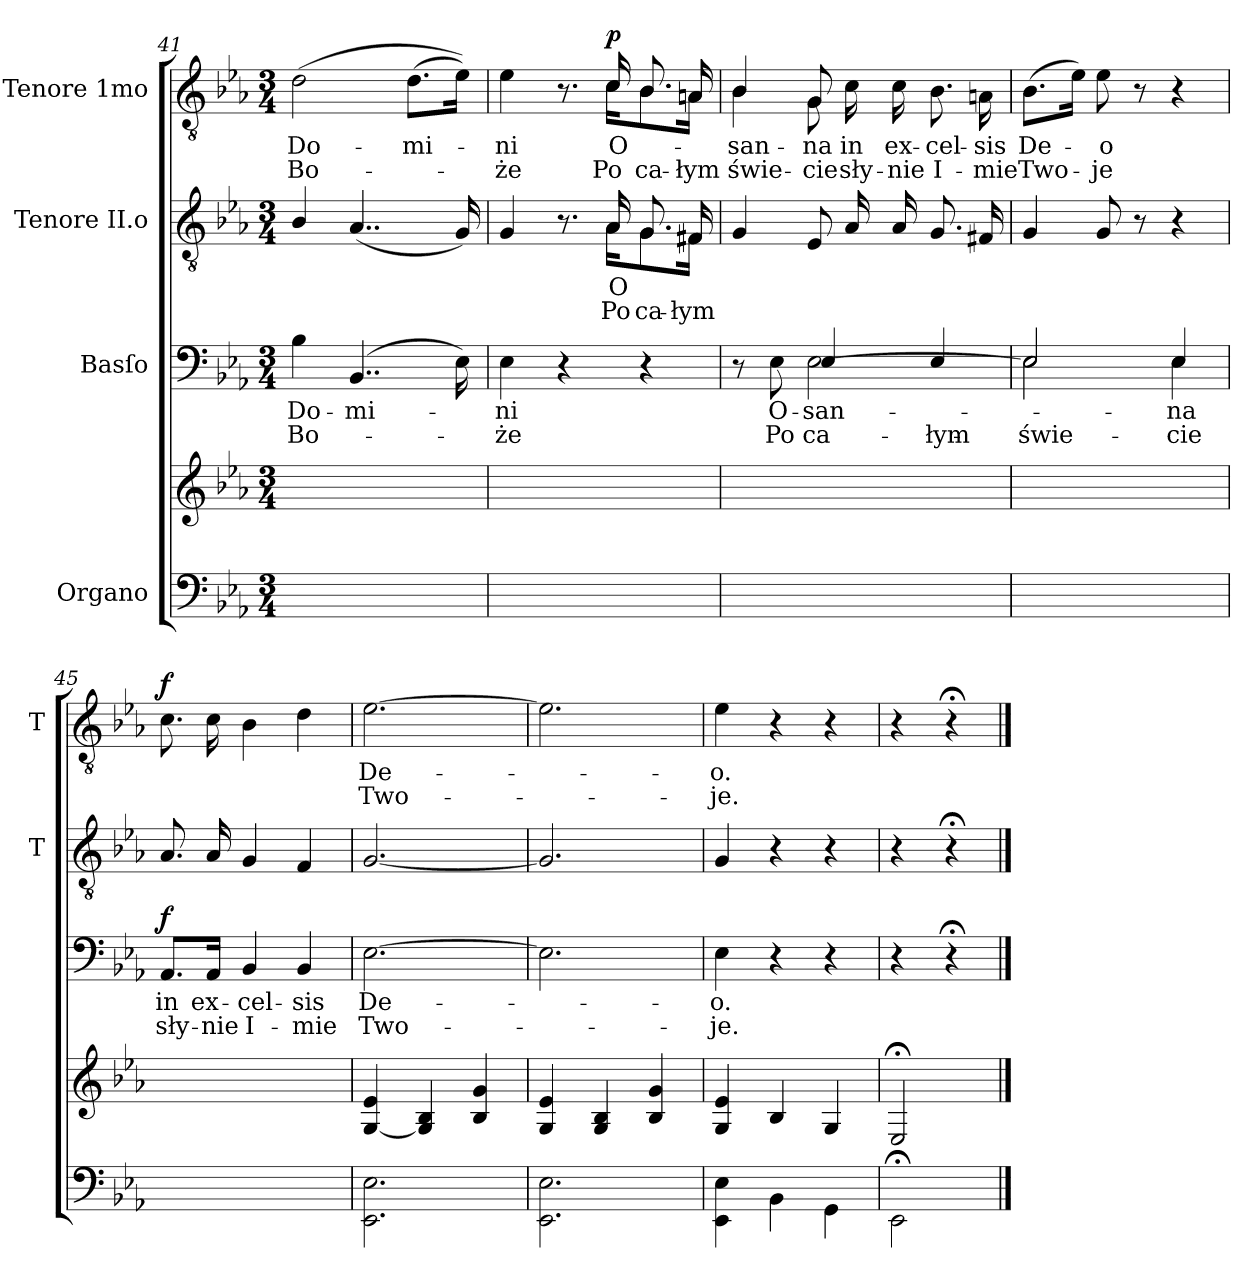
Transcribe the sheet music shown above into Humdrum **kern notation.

**kern	**kern	**kern	**text	**text	**dynam	**kern	**text	**text	**kern	**text	**text	**dynam
*part4	*part4	*part3	*part3	*part3	*part3	*part2	*part2	*part2	*part1	*part1	*part1	*part1
*staff5	*staff4	*staff3	*staff3	*staff3	*staff3	*staff2	*staff2	*staff2	*staff1	*staff1	*staff1	*staff1
*I"Organo	*	*I"Basſo	*	*	*	*I"Tenore II.o	*	*	*I"Tenore 1mo	*	*	*
*	*	*	*	*	*	*I'T	*	*	*I'T	*	*	*
*clefF4	*clefG2	*clefF4	*	*	*	*clefGv2	*	*	*clefGv2	*	*	*
*k[b-e-a-]	*k[b-e-a-]	*k[b-e-a-]	*	*	*	*k[b-e-a-]	*	*	*k[b-e-a-]	*	*	*
*E-:	*E-:	*E-:	*	*	*	*E-:	*	*	*E-:	*	*	*
*M3/4	*M3/4	*M3/4	*	*	*	*M3/4	*	*	*M3/4	*	*	*
=41	=41	=41	=41	=41	=41	=41	=41	=41	=41	=41	=41	=41
2.ryy	2.ryy	4B-\	Do-	Bo-	.	4B-/	.	.	(2d\	Do-	Bo-	.
.	.	(4..BB-/	-mi-	.	.	(4..A-/	.	.	.	.	.	.
.	.	.	.	.	.	.	.	.	(8.d\L	-mi-	.	.
.	.	16E-\)	.	.	.	16G/)	.	.	16e-\Jk))	.	.	.
=42	=42	=42	=42	=42	=42	=42	=42	=42	=42	=42	=42	=42
*	*	*	*	*	*	*^	*	*	*^	*	*	*
2.ryy	2.ryy	4E-\	-ni	-że	.	4G/	4ryy	.	.	4e-\	4ryy	-ni	-że	.
.	.	4r	.	.	.	8.r	8.ryy	.	.	8.r	8.ryy	.	.	.
!	!	!	!	!	!	!	!	!	!	!	!	!	!	!LO:DY:a
.	.	.	.	.	.	16A-/	16A-\KL	O	Po	16c/	16c\KL	O-	Po	p
.	.	4r	.	.	.	8.G/	8.G\	.	ca-	8.B-/	8.B-\	.	ca-	.
.	.	.	.	.	.	16F#X/	16F#X\Jk	.	-łym	16An/	16An\Jk	.	-łym	.
*	*	*	*	*	*	*v	*v	*	*	*	*	*	*	*
=43	=43	=43	=43	=43	=43	=43	=43	=43	=43	=43	=43	=43	=43
*	*	*^	*	*	*	*	*	*	*	*	*	*	*
2.ryy	2.ryy	8r	4ryy	.	.	.	4G/	.	.	4B-/	4B-\	-san-	świe-	.
.	.	8E-\	.	O-	Po	.	.	.	.	.	.	.	.	.
.	.	[2E-\	4E-/	-san-	ca-	.	8E-/	.	.	8G/	8G\	-na	-cie	.
.	.	.	.	.	.	.	16A-/	.	.	16c\	8ryy	in	sły-	.
.	.	.	.	.	.	.	16A-/	.	.	16c\	.	ex-	-nie	.
.	.	.	4E-/	.	-łym	.	8.G/	.	.	8.B-\	4ryy	-cel-	I-	.
.	.	.	.	.	.	.	16F#X/	.	.	16An\	.	-sis	-mie	.
*	*	*	*	*	*	*	*	*	*	*v	*v	*	*	*
=44	=44	=44	=44	=44	=44	=44	=44	=44	=44	=44	=44	=44	=44
2.ryy	2.ryy	2E-/]	2E-\	.	świe-	.	4G/	.	.	(8.B-\L	De-	Two-	.
.	.	.	.	.	.	.	.	.	.	16e-\Jk)	.	.	.
.	.	.	.	.	.	.	8G/	.	.	8e-\	-o	-je	.
.	.	.	.	.	.	.	8r	.	.	8r	.	.	.
.	.	4E-/	4E-\	-na	-cie	.	4r	.	.	4r	.	.	.
=45	=45	=45	=45	=45	=45	=45	=45	=45	=45	=45	=45	=45	=45
!	!	!	!	!	!	!LO:DY:a	!	!	!	!	!	!	!LO:DY:a
*	*	*v	*v	*	*	*	*	*	*	*	*	*	*
2.ryy	2.ryy	8.AA-/L	in	sły-	f	8.A-/	.	.	8.c\	.	.	f
.	.	16AA-/Jk	ex-	-nie	.	16A-/	.	.	16c\	.	.	.
.	.	4BB-/	-cel-	I-	.	4G/	.	.	4B-\	.	.	.
.	.	4BB-/	-sis	-mie	.	4F/	.	.	4d\	.	.	.
=46	=46	=46	=46	=46	=46	=46	=46	=46	=46	=46	=46	=46
2.EE-\ 2.E-\	[4G/ 4e-/	[2.E-\	De-	Two-	.	[2.G/	.	.	[2.e-\	De-	Two-	.
.	4G]/ 4B-/	.	.	.	.	.	.	.	.	.	.	.
.	4B-/ 4g/	.	.	.	.	.	.	.	.	.	.	.
=47	=47	=47	=47	=47	=47	=47	=47	=47	=47	=47	=47	=47
2.EE-\ 2.E-\	4G/ 4e-/	2.E-\]	.	.	.	2.G/]	.	.	2.e-\]	.	.	.
.	4G/ 4B-/	.	.	.	.	.	.	.	.	.	.	.
.	4B-/ 4g/	.	.	.	.	.	.	.	.	.	.	.
=48	=48	=48	=48	=48	=48	=48	=48	=48	=48	=48	=48	=48
4EE-\ 4E-\	4G/ 4e-/	4E-\	-o.	-je.	.	4G/	.	.	4e-\	-o.	-je.	.
4BB-\	4B-/	4r	.	.	.	4r	.	.	4r	.	.	.
4GG\	4G/	4r	.	.	.	4r	.	.	4r	.	.	.
=49	=49	=49	=49	=49	=49	=49	=49	=49	=49	=49	=49	=49
2EE-;\	2E-;</	4r	.	.	.	4r	.	.	4r	.	.	.
.	.	4r;<	.	.	.	4r;<	.	.	4r;<	.	.	.
==	==	==	==	==	==	==	==	==	==	==	==	==
*-	*-	*-	*-	*-	*-	*-	*-	*-	*-	*-	*-	*-
